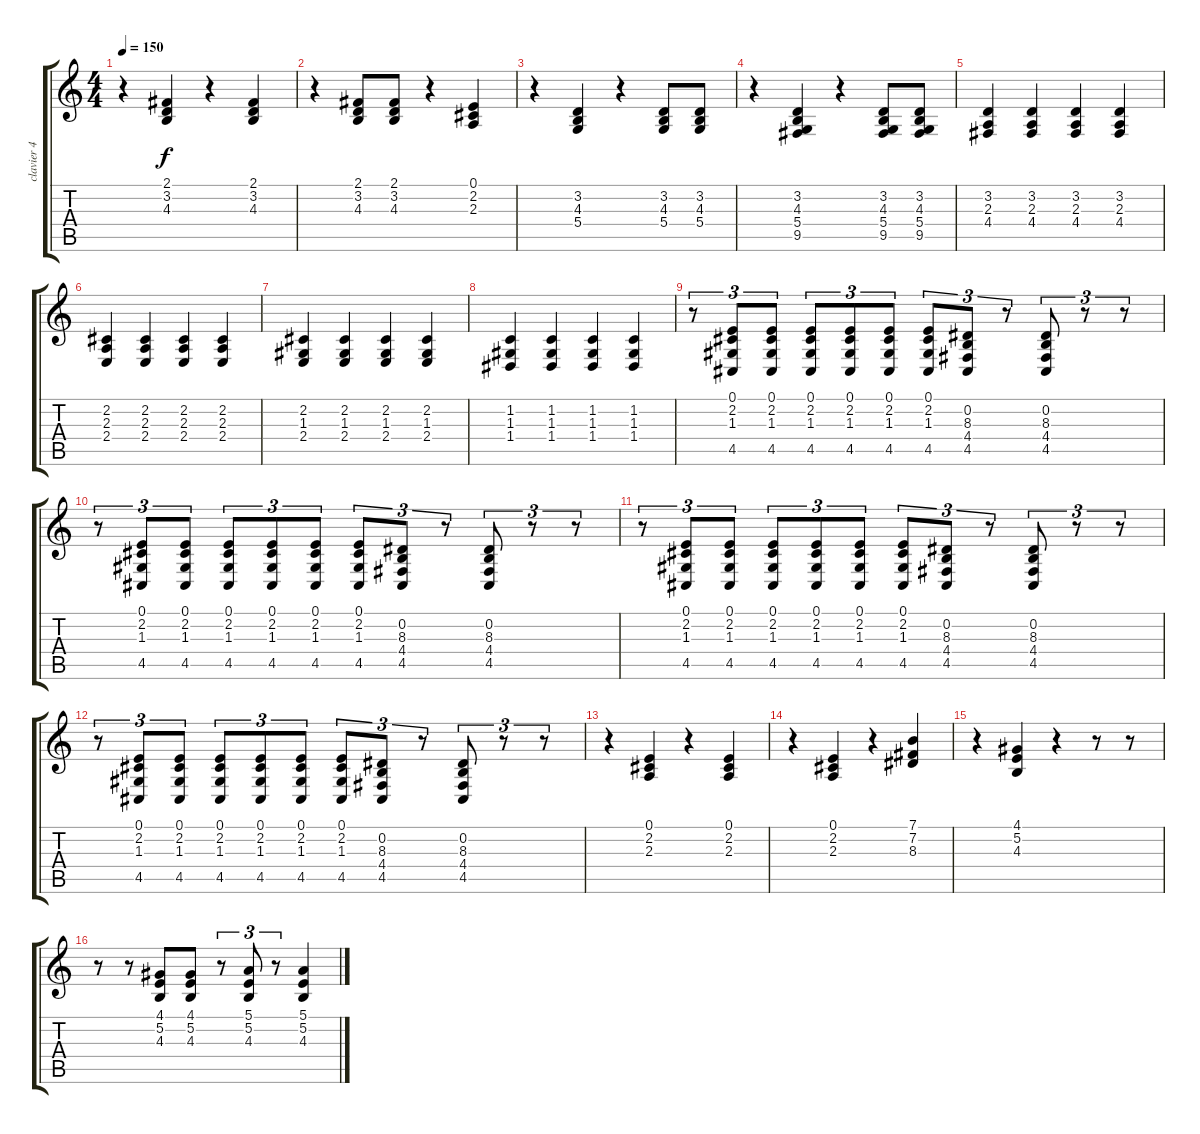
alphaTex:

\track ("clavier 4" "clavier 4") {instrument acousticgrandpiano}
\staff {score tabs}
\tuning (E4 B3 G3 D3 A2 E2) {hide}
\ts (4 4)
\tempo 150
\clef g2
\ks c
r.4{dy f} (2.1 3.2 4.3).4 r.4 (2.1 3.2 4.3).4 |
r.4 (2.1 3.2 4.3).8 (2.1 3.2 4.3).8 r.4 (0.1 2.2 2.3).4 |
r.4 (3.2 4.3 5.4).4 r.4 (3.2 4.3 5.4).8 (3.2 4.3 5.4).8 |
r.4 (3.2 4.3 5.4 9.5).4 r.4 (3.2 4.3 5.4 9.5).8 (3.2 4.3 5.4 9.5).8 |
(3.2 2.3 4.4).4 (3.2 2.3 4.4).4 (3.2 2.3 4.4).4 (3.2 2.3 4.4).4 |
(2.2 2.3 2.4).4 (2.2 2.3 2.4).4 (2.2 2.3 2.4).4 (2.2 2.3 2.4).4 |
(2.2 1.3 2.4).4 (2.2 1.3 2.4).4 (2.2 1.3 2.4).4 (2.2 1.3 2.4).4 |
(1.2 1.3 1.4).4 (1.2 1.3 1.4).4 (1.2 1.3 1.4).4 (1.2 1.3 1.4).4 |
r.8{tu (3 2)} (0.1 2.2 1.3 4.5).8{tu (3 2)} (0.1 2.2 1.3 4.5).8{tu (3 2)} (0.1 2.2 1.3 4.5).8{tu (3 2)} (0.1 2.2 1.3 4.5).8{tu (3 2)} (0.1 2.2 1.3 4.5).8{tu (3 2)} (0.1 2.2 1.3 4.5).8{tu (3 2)} (0.2 8.3 4.4 4.5).8{tu (3 2)} r.8{tu (3 2)} (0.2 8.3 4.4 4.5).8{tu (3 2)} r.8{tu (3 2)} r.8{tu (3 2)} |
r.8{tu (3 2)} (0.1 2.2 1.3 4.5).8{tu (3 2)} (0.1 2.2 1.3 4.5).8{tu (3 2)} (0.1 2.2 1.3 4.5).8{tu (3 2)} (0.1 2.2 1.3 4.5).8{tu (3 2)} (0.1 2.2 1.3 4.5).8{tu (3 2)} (0.1 2.2 1.3 4.5).8{tu (3 2)} (0.2 8.3 4.4 4.5).8{tu (3 2)} r.8{tu (3 2)} (0.2 8.3 4.4 4.5).8{tu (3 2)} r.8{tu (3 2)} r.8{tu (3 2)} |
r.8{tu (3 2)} (0.1 2.2 1.3 4.5).8{tu (3 2)} (0.1 2.2 1.3 4.5).8{tu (3 2)} (0.1 2.2 1.3 4.5).8{tu (3 2)} (0.1 2.2 1.3 4.5).8{tu (3 2)} (0.1 2.2 1.3 4.5).8{tu (3 2)} (0.1 2.2 1.3 4.5).8{tu (3 2)} (0.2 8.3 4.4 4.5).8{tu (3 2)} r.8{tu (3 2)} (0.2 8.3 4.4 4.5).8{tu (3 2)} r.8{tu (3 2)} r.8{tu (3 2)} |
r.8{tu (3 2)} (0.1 2.2 1.3 4.5).8{tu (3 2)} (0.1 2.2 1.3 4.5).8{tu (3 2)} (0.1 2.2 1.3 4.5).8{tu (3 2)} (0.1 2.2 1.3 4.5).8{tu (3 2)} (0.1 2.2 1.3 4.5).8{tu (3 2)} (0.1 2.2 1.3 4.5).8{tu (3 2)} (0.2 8.3 4.4 4.5).8{tu (3 2)} r.8{tu (3 2)} (0.2 8.3 4.4 4.5).8{tu (3 2)} r.8{tu (3 2)} r.8{tu (3 2)} |
r.4 (0.1 2.2 2.3).4 r.4 (0.1 2.2 2.3).4 |
r.4 (0.1 2.2 2.3).4 r.4 (7.1 7.2 8.3).4 |
r.4 (4.1 5.2 4.3).4 r.4 r.8 r.8 |
r.8 r.8 (4.1 5.2 4.3).8 (4.1 5.2 4.3).8 r.8{tu (3 2)} (5.1 5.2 4.3).8{tu (3 2)} r.8{tu (3 2)} (5.1 5.2 4.3).4
